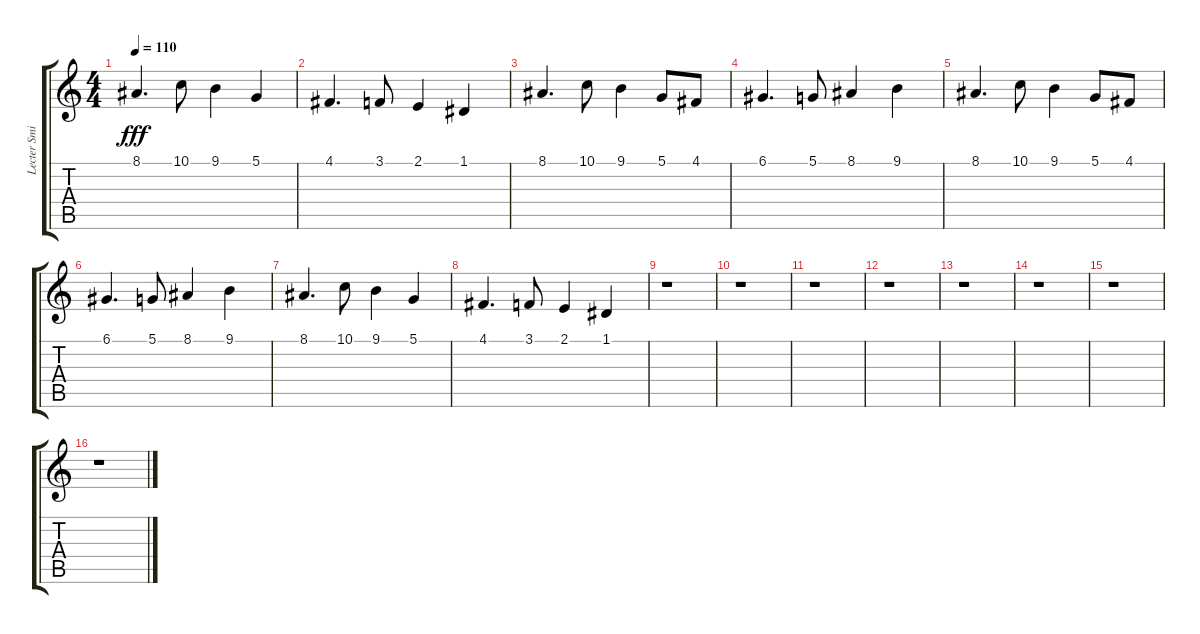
\track ("Lecter Smith" "Lecter Smi") {instrument stringensemble1}
\staff {score tabs}
\tuning (D4 A3 F3 C3 G2 D2) {hide}
\ts (4 4)
\tempo 110
\clef g2
\ks c
8.1.4{d dy fff} 10.1.8 9.1.4 5.1.4 |
4.1.4{d} 3.1.8 2.1.4 1.1.4 |
8.1.4{d} 10.1.8 9.1.4 5.1.8 4.1.8 |
6.1.4{d} 5.1.8 8.1.4 9.1.4 |
8.1.4{d volume 9 instrument pad4choir} 10.1.8 9.1.4 5.1.8 4.1.8 |
6.1.4{d} 5.1.8 8.1.4 9.1.4 |
8.1.4{d} 10.1.8 9.1.4 5.1.4 |
4.1.4{d} 3.1.8 2.1.4 1.1.4 |
r.1 |
r.1 |
r.1 |
r.1 |
r.1 |
r.1 |
r.1 |
r.1
